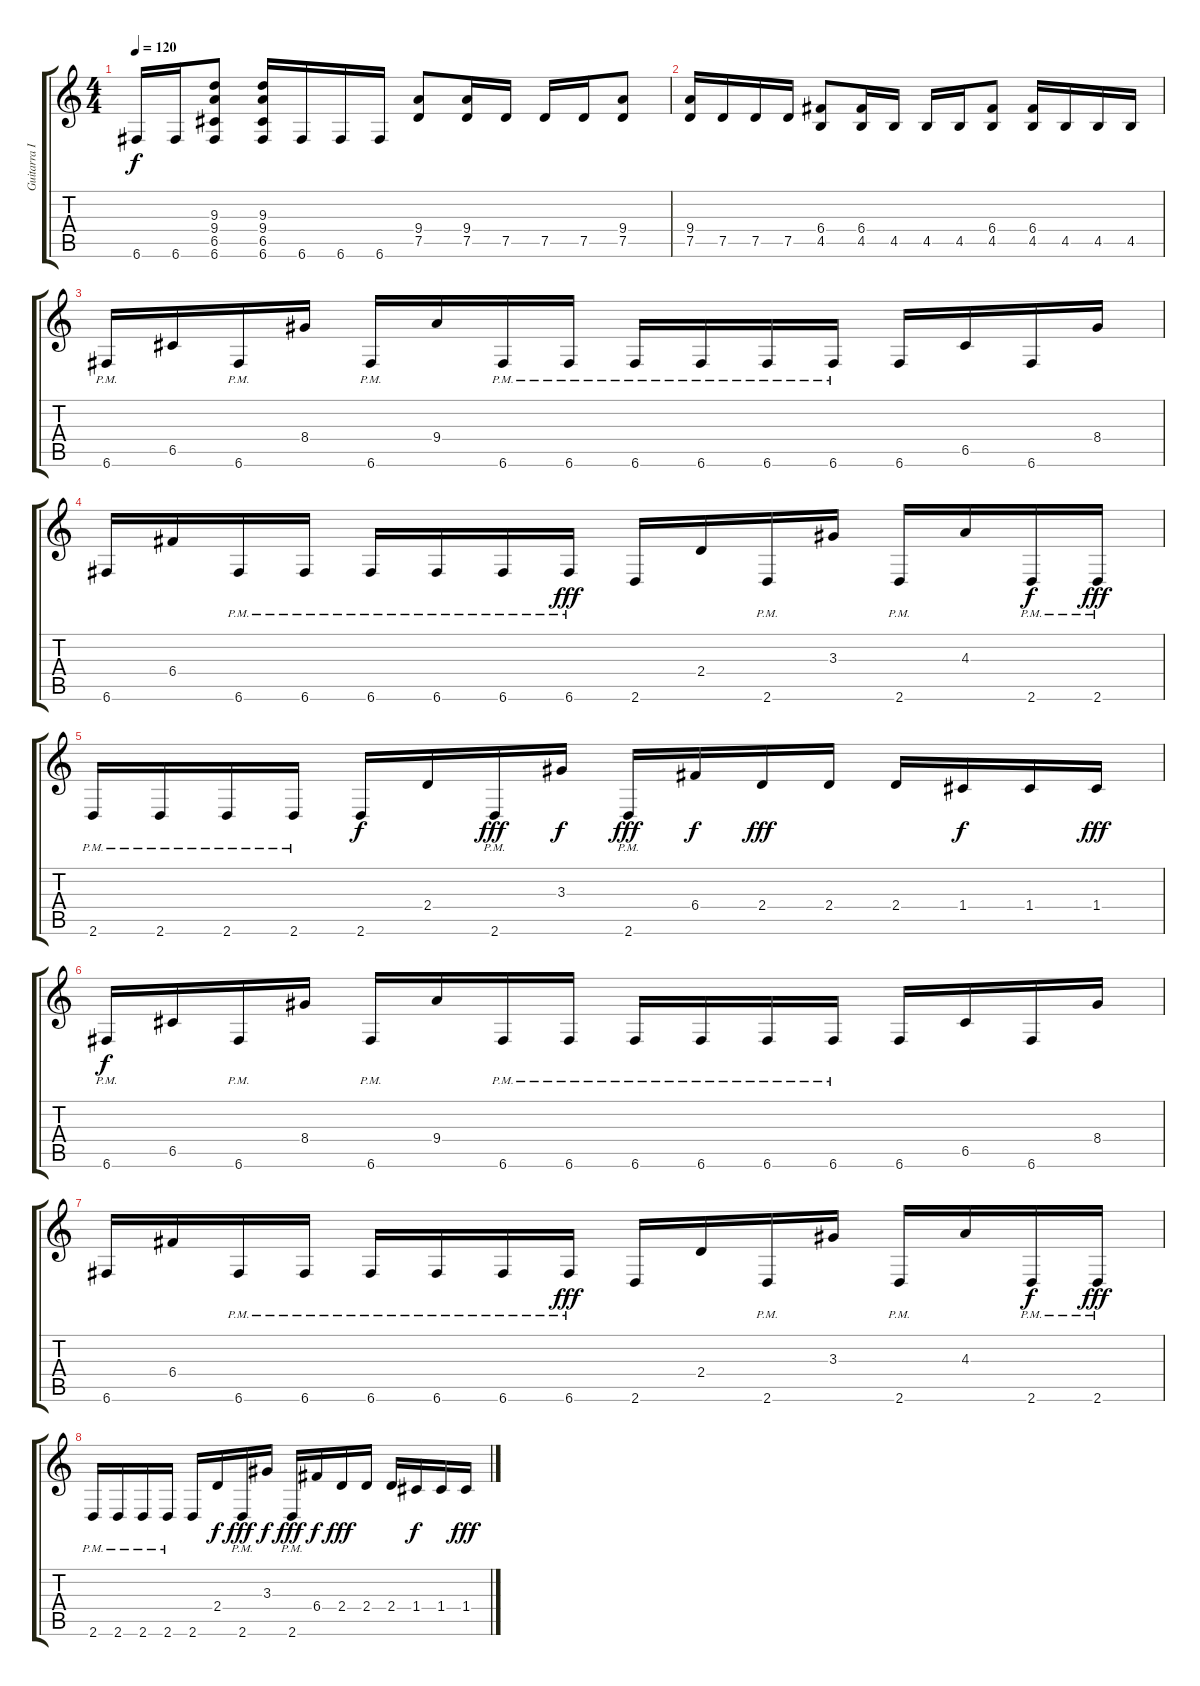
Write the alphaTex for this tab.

\track ("Guitarra I" "Guitarra I") {instrument distortionguitar}
\staff {score tabs}
\tuning (D4 A3 F3 C3 G2 C2) {hide}
\ts (4 4)
\tempo 120
\clef g2
\ks c
6.6.16{dy f} 6.6.16 (9.3 9.4 6.5 6.6).8 (9.3 9.4 6.5 6.6).16 6.6.16 6.6.16 6.6.16 (9.4 7.5).8 (9.4 7.5).16 7.5.16 7.5.16 7.5.16 (9.4 7.5).8 |
(9.4 7.5).16 7.5.16 7.5.16 7.5.16 (6.4 4.5).8 (6.4 4.5).16 4.5.16 4.5.16 4.5.16 (6.4 4.5).8 (6.4 4.5).16 4.5.16 4.5.16 4.5.16 |
6.6{pm}.16 6.5.16 6.6{pm}.16 8.4.16 6.6{pm}.16 9.4.16 6.6{pm}.16 6.6{pm}.16 6.6{pm}.16 6.6{pm}.16 6.6{pm}.16 6.6{pm}.16 6.6.16 6.5.16 6.6.16 8.4.16 |
6.6.16 6.4.16 6.6{pm}.16 6.6{pm}.16 6.6{pm}.16 6.6{pm}.16 6.6{pm}.16 6.6{pm}.16{dy fff} 2.6.16 2.4.16 2.6{pm}.16 3.3.16 2.6{pm}.16 4.3.16 2.6{pm}.16{dy f} 2.6{pm}.16{dy fff} |
2.6{pm}.16 2.6{pm}.16 2.6{pm}.16 2.6{pm}.16 2.6.16{dy f} 2.4.16 2.6{pm}.16{dy fff} 3.3.16{dy f} 2.6{pm}.16{dy fff} 6.4.16{dy f} 2.4.16{dy fff} 2.4.16 2.4.16 1.4.16{dy f} 1.4.16 1.4.16{dy fff} |
6.6{pm}.16{dy f} 6.5.16 6.6{pm}.16 8.4.16 6.6{pm}.16 9.4.16 6.6{pm}.16 6.6{pm}.16 6.6{pm}.16 6.6{pm}.16 6.6{pm}.16 6.6{pm}.16 6.6.16 6.5.16 6.6.16 8.4.16 |
6.6.16 6.4.16 6.6{pm}.16 6.6{pm}.16 6.6{pm}.16 6.6{pm}.16 6.6{pm}.16 6.6{pm}.16{dy fff} 2.6.16 2.4.16 2.6{pm}.16 3.3.16 2.6{pm}.16 4.3.16 2.6{pm}.16{dy f} 2.6{pm}.16{dy fff} |
2.6{pm}.16 2.6{pm}.16 2.6{pm}.16 2.6{pm}.16 2.6.16 2.4.16{dy f} 2.6{pm}.16{dy fff} 3.3.16{dy f} 2.6{pm}.16{dy fff} 6.4.16{dy f} 2.4.16{dy fff} 2.4.16 2.4.16 1.4.16{dy f} 1.4.16 1.4.16{dy fff}
